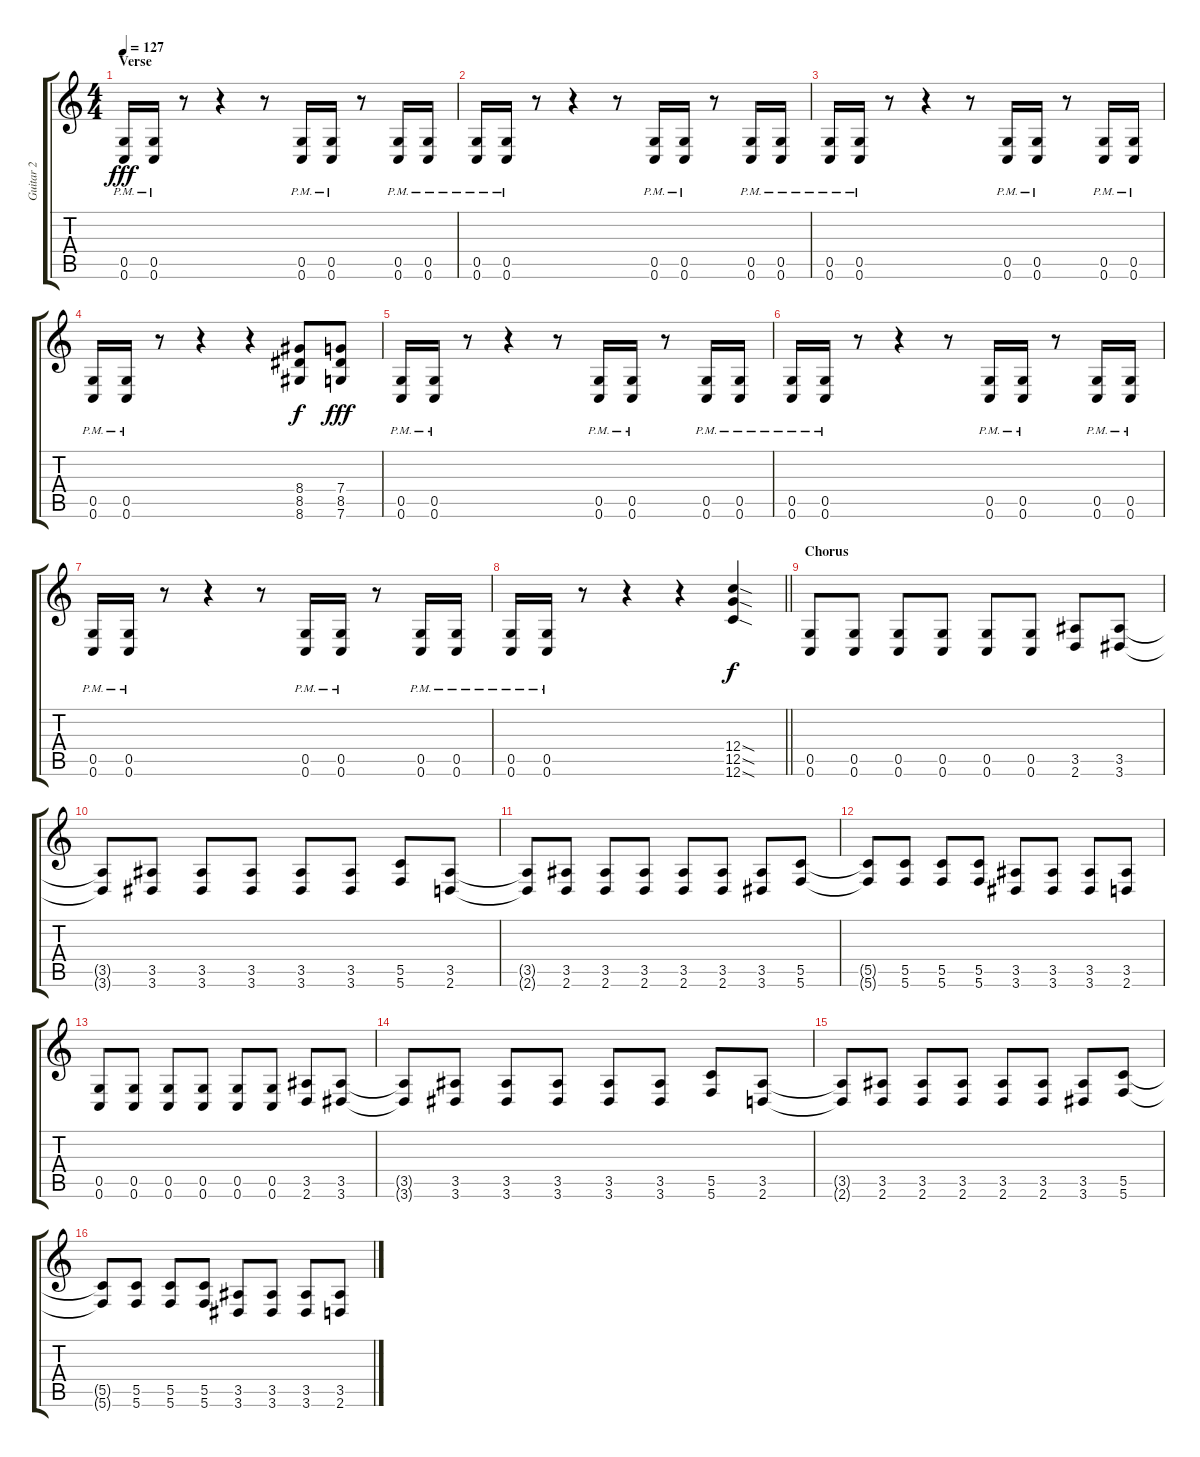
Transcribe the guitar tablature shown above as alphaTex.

\track ("Guitar 2" "Guitar 2") {instrument overdrivenguitar}
\staff {score tabs}
\tuning (D4 A3 F3 C3 G2 C2) {hide}
\ts (4 4)
\section ("" "Verse")
\tempo 127
\clef g2
\ks c
(0.5{pm} 0.6{pm}).16{dy fff} (0.5{pm} 0.6{pm}).16 r.8 r.4 r.8 (0.5{pm} 0.6{pm}).16 (0.5{pm} 0.6{pm}).16 r.8 (0.5{pm} 0.6{pm}).16 (0.5{pm} 0.6{pm}).16 |
(0.5{pm} 0.6{pm}).16 (0.5{pm} 0.6{pm}).16 r.8 r.4 r.8 (0.5{pm} 0.6{pm}).16 (0.5{pm} 0.6{pm}).16 r.8 (0.5{pm} 0.6{pm}).16 (0.5{pm} 0.6{pm}).16 |
(0.5{pm} 0.6{pm}).16 (0.5{pm} 0.6{pm}).16 r.8 r.4 r.8 (0.5{pm} 0.6{pm}).16 (0.5{pm} 0.6{pm}).16 r.8 (0.5{pm} 0.6{pm}).16 (0.5{pm} 0.6{pm}).16 |
(0.5{pm} 0.6{pm}).16 (0.5{pm} 0.6{pm}).16 r.8 r.4 r.4 (8.4 8.5 8.6).8{dy f} (7.4 8.5 7.6).8{dy fff} |
(0.5{pm} 0.6{pm}).16 (0.5{pm} 0.6{pm}).16 r.8 r.4 r.8 (0.5{pm} 0.6{pm}).16 (0.5{pm} 0.6{pm}).16 r.8 (0.5{pm} 0.6{pm}).16 (0.5{pm} 0.6{pm}).16 |
(0.5{pm} 0.6{pm}).16 (0.5{pm} 0.6{pm}).16 r.8 r.4 r.8 (0.5{pm} 0.6{pm}).16 (0.5{pm} 0.6{pm}).16 r.8 (0.5{pm} 0.6{pm}).16 (0.5{pm} 0.6{pm}).16 |
(0.5{pm} 0.6{pm}).16 (0.5{pm} 0.6{pm}).16 r.8 r.4 r.8 (0.5{pm} 0.6{pm}).16 (0.5{pm} 0.6{pm}).16 r.8 (0.5{pm} 0.6{pm}).16 (0.5{pm} 0.6{pm}).16 |
\barLineRight lightlight
(0.5{pm} 0.6{pm}).16 (0.5{pm} 0.6{pm}).16 r.8 r.4 r.4 (12.4{sod} 12.5{sod} 12.6{sod}).4{dy f} |
\section ("" "Chorus")
(0.5 0.6).8 (0.5 0.6).8 (0.5 0.6).8 (0.5 0.6).8 (0.5 0.6).8 (0.5 0.6).8 (3.5 2.6).8 (3.5 3.6).8 |
(3.5{t} 3.6{t}).8 (3.5 3.6).8 (3.5 3.6).8 (3.5 3.6).8 (3.5 3.6).8 (3.5 3.6).8 (5.5 5.6).8 (3.5 2.6).8 |
(3.5{t} 2.6{t}).8 (3.5 2.6).8 (3.5 2.6).8 (3.5 2.6).8 (3.5 2.6).8 (3.5 2.6).8 (3.5 3.6).8 (5.5 5.6).8 |
(5.5{t} 5.6{t}).8 (5.5 5.6).8 (5.5 5.6).8 (5.5 5.6).8 (3.5 3.6).8 (3.5 3.6).8 (3.5 3.6).8 (3.5 2.6).8 |
(0.5 0.6).8 (0.5 0.6).8 (0.5 0.6).8 (0.5 0.6).8 (0.5 0.6).8 (0.5 0.6).8 (3.5 2.6).8 (3.5 3.6).8 |
(3.5{t} 3.6{t}).8 (3.5 3.6).8 (3.5 3.6).8 (3.5 3.6).8 (3.5 3.6).8 (3.5 3.6).8 (5.5 5.6).8 (3.5 2.6).8 |
(3.5{t} 2.6{t}).8 (3.5 2.6).8 (3.5 2.6).8 (3.5 2.6).8 (3.5 2.6).8 (3.5 2.6).8 (3.5 3.6).8 (5.5 5.6).8 |
(5.5{t} 5.6{t}).8 (5.5 5.6).8 (5.5 5.6).8 (5.5 5.6).8 (3.5 3.6).8 (3.5 3.6).8 (3.5 3.6).8 (3.5 2.6).8
